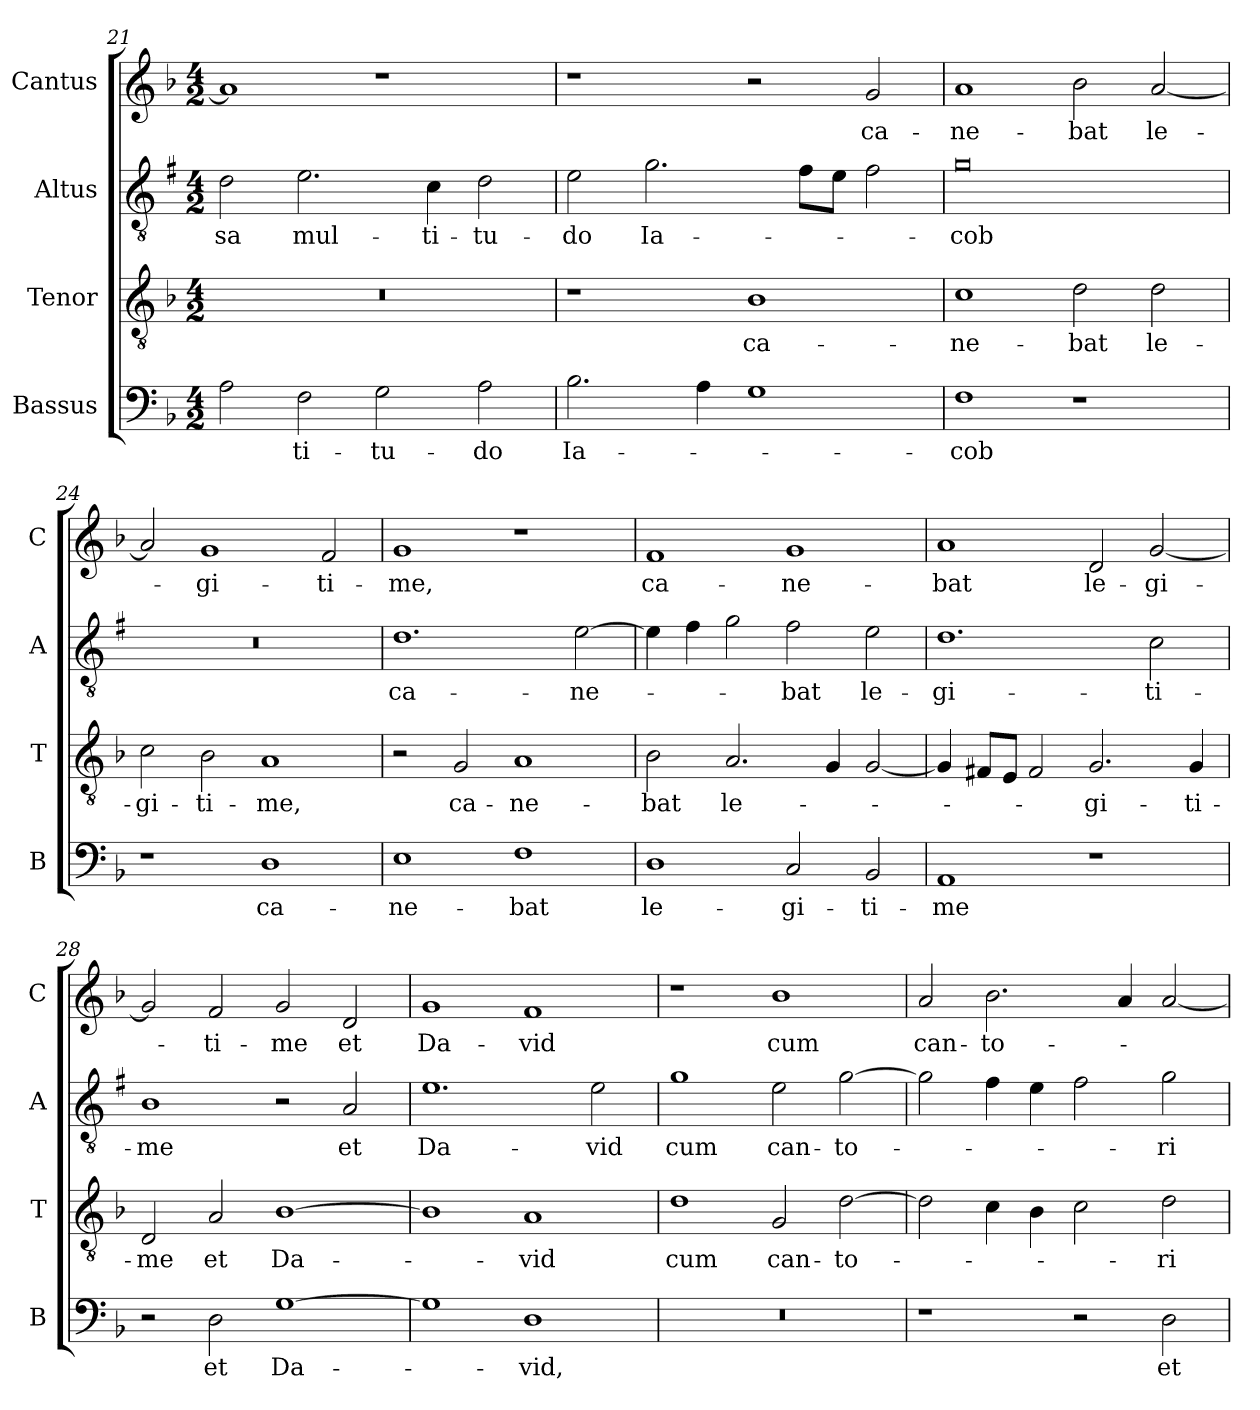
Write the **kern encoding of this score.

**kern	**text	**kern	**text	**kern	**text	**kern	**text
*part4	*part4	*part3	*part3	*part2	*part2	*part1	*part1
*staff4	*staff4	*staff3	*staff3	*staff2	*staff2	*staff1	*staff1
*I"Bassus	*	*I"Tenor	*	*I"Altus	*	*I"Cantus	*
*I'B	*	*I'T	*	*I'A	*	*I'C	*
!!LO:PB:g=z
*clefF4	*	*clefGv2	*	*clefGv2	*	*clefG2	*
*	*	*	*	*ITrd1c2	*	*	*
*k[b-]	*	*k[b-]	*	*k[b-]	*	*k[b-]	*
*F:	*	*F:	*	*F:	*	*F:	*
*M4/2	*	*M4/2	*	*M4/2	*	*M4/2	*
=21	=21	=21	=21	=21	=21	=21	=21
!	!	!	!	!	!LO:LY:b	!	!
2A\	.	0r	.	2c\	-sa	1a]	.
!	!LO:LY:b	!	!	!	!LO:LY:b	!	!
2F\	-ti-	.	.	2.d\	mul-	.	.
!	!LO:LY:b	!	!	!	!	!	!
2G\	-tu-	.	.	.	.	1r	.
!	!	!	!	!	!LO:LY:b	!	!
.	.	.	.	4B-\	-ti-	.	.
!	!LO:LY:b	!	!	!	!LO:LY:b	!	!
2A\	-do	.	.	2c\	-tu-	.	.
=22	=22	=22	=22	=22	=22	=22	=22
!	!LO:LY:b	!	!	!	!LO:LY:b	!	!
2.B-\	Ia-	1r	.	2d\	-do	1r	.
!	!	!	!	!	!LO:LY:b	!	!
.	.	.	.	2.f\	Ia-	.	.
4A\	.	.	.	.	.	.	.
!	!	!	!LO:LY:b	!	!	!	!
1G	.	1B-	ca-	.	.	2r	.
.	.	.	.	8e\L	.	.	.
.	.	.	.	8d\J	.	.	.
!	!	!	!	!	!	!	!LO:LY:b
.	.	.	.	2e\	.	2g/	ca-
=23	=23	=23	=23	=23	=23	=23	=23
!	!LO:LY:b	!	!LO:LY:b	!	!LO:LY:b	!	!LO:LY:b
1F	-cob	1c	-ne-	0f	-cob	1a	-ne-
!	!	!	!LO:LY:b	!	!	!	!LO:LY:b
1r	.	2d\	-bat	.	.	2b-\	-bat
!	!	!	!LO:LY:b	!	!	!	!LO:LY:b
.	.	2d\	le-	.	.	[2a/	le-
=24	=24	=24	=24	=24	=24	=24	=24
!	!	!	!LO:LY:b	!	!	!	!
1r	.	2c\	-gi-	0r	.	2a/]	.
!	!	!	!LO:LY:b	!	!	!	!LO:LY:b
.	.	2B-\	-ti-	.	.	1g	-gi-
!	!LO:LY:b	!	!LO:LY:b	!	!	!	!
1D	ca-	1A	-me,	.	.	.	.
!	!	!	!	!	!	!	!LO:LY:b
.	.	.	.	.	.	2f/	-ti-
=25	=25	=25	=25	=25	=25	=25	=25
!	!LO:LY:b	!	!	!	!LO:LY:b	!	!LO:LY:b
1E	-ne-	2r	.	1.c	ca-	1g	-me,
!	!	!	!LO:LY:b	!	!	!	!
.	.	2G/	ca-	.	.	.	.
!	!LO:LY:b	!	!LO:LY:b	!	!	!	!
1F	-bat	1A	-ne-	.	.	1r	.
!	!	!	!	!	!LO:LY:b	!	!
.	.	.	.	[2d\	-ne-	.	.
!!LO:LB:g=z
=26	=26	=26	=26	=26	=26	=26	=26
!	!LO:LY:b	!	!LO:LY:b	!	!	!	!LO:LY:b
1D	le-	2B-\	-bat	4d\]	.	1f	ca-
.	.	.	.	4e\	.	.	.
!	!	!	!LO:LY:b	!	!	!	!
.	.	2.A/	le-	2f\	.	.	.
!	!LO:LY:b	!	!	!	!LO:LY:b	!	!LO:LY:b
2C/	-gi-	.	.	2e\	-bat	1g	-ne-
.	.	4G/	.	.	.	.	.
!	!LO:LY:b	!	!	!	!LO:LY:b	!	!
2BB-/	-ti-	[2G/	.	2d\	le-	.	.
=27	=27	=27	=27	=27	=27	=27	=27
!	!LO:LY:b	!	!	!	!LO:LY:b	!	!LO:LY:b
1AA	-me	4G/]	.	1.c	-gi-	1a	-bat
.	.	8F#X/L	.	.	.	.	.
.	.	8E/J	.	.	.	.	.
.	.	2F#/	.	.	.	.	.
!	!	!	!LO:LY:b	!	!	!	!LO:LY:b
1r	.	2.G/	-gi-	.	.	2d/	le-
!	!	!	!	!	!LO:LY:b	!	!LO:LY:b
.	.	.	.	2B-\	-ti-	[2g/	-gi-
!	!	!	!LO:LY:b	!	!	!	!
.	.	4G/	-ti-	.	.	.	.
=28	=28	=28	=28	=28	=28	=28	=28
!	!	!	!LO:LY:b	!	!LO:LY:b	!	!
2r	.	2D/	-me	1A	-me	2g/]	.
!	!LO:LY:b	!	!LO:LY:b	!	!	!	!LO:LY:b
2D\	et	2A/	et	.	.	2f/	-ti-
!	!LO:LY:b	!	!LO:LY:b	!	!	!	!LO:LY:b
[1G	Da-	[1B-	Da-	2r	.	2g/	-me
!	!	!	!	!	!LO:LY:b	!	!LO:LY:b
.	.	.	.	2G/	et	2d/	et
=29	=29	=29	=29	=29	=29	=29	=29
!	!	!	!	!	!LO:LY:b	!	!LO:LY:b
1G]	.	1B-]	.	1.d	Da-	1g	Da-
!	!LO:LY:b	!	!LO:LY:b	!	!	!	!LO:LY:b
1D	-vid,	1A	-vid	.	.	1f	-vid
!	!	!	!	!	!LO:LY:b	!	!
.	.	.	.	2d\	-vid	.	.
=30	=30	=30	=30	=30	=30	=30	=30
!	!	!	!LO:LY:b	!	!LO:LY:b	!	!
0r	.	1d	cum	1f	cum	1r	.
!	!	!	!LO:LY:b	!	!LO:LY:b	!	!LO:LY:b
.	.	2G/	can-	2d\	can-	1b-	cum
!	!	!	!LO:LY:b	!	!LO:LY:b	!	!
.	.	[2d\	-to-	[2f\	-to-	.	.
!!LO:LB:g=z
=31	=31	=31	=31	=31	=31	=31	=31
!	!	!	!	!	!	!	!LO:LY:b
1r	.	2d\]	.	2f\]	.	2a/	can-
!	!	!	!	!	!	!	!LO:LY:b
.	.	4c\	.	4e\	.	2.b-\	-to-
.	.	4B-\	.	4d\	.	.	.
2r	.	2c\	.	2e\	.	.	.
.	.	.	.	.	.	4a/	.
!	!LO:LY:b	!	!LO:LY:b	!	!LO:LY:b	!	!
2D\	et	2d\	-ri-	2f\	-ri-	[2a/	.
=	=	=	=	=	=	=	=
*-	*-	*-	*-	*-	*-	*-	*-
